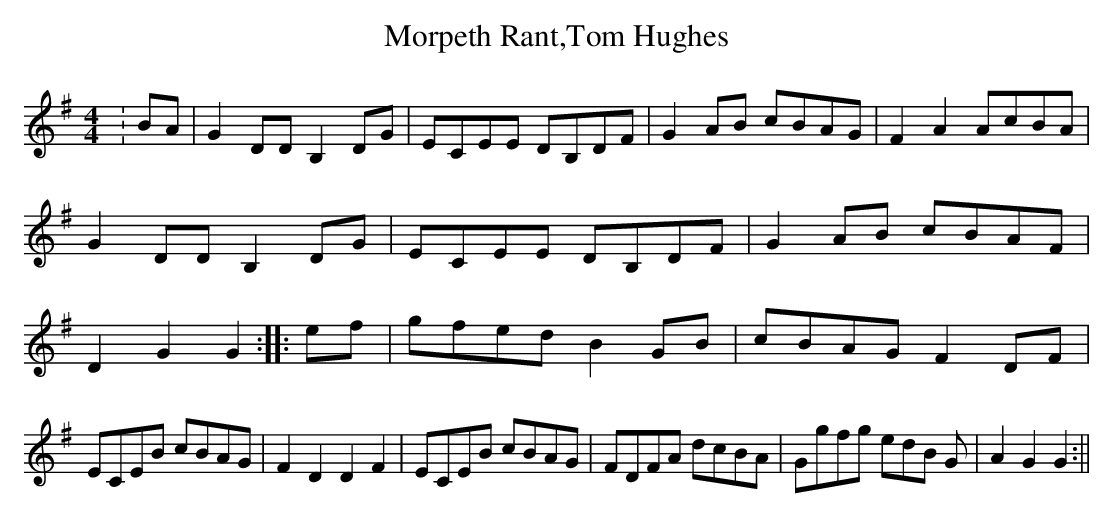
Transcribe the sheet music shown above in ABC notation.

X:1
T:Morpeth Rant,Tom Hughes
M:4/4
L:1/8
K:G
:BA|G2DD B,2DG|ECEE DB,DF|G2AB cBAG|F2A2AcBA|G2DD B,2DG|ECEE
DB,DF|G2AB  cBAF|D2G2G2:||:ef|gfed B2GB|cBAG F2DF|!ECEB
cBAG|F2D2D2F2|ECEB cBAG|FDFA dcBA|Ggfg edB G|A2G2G2:||
